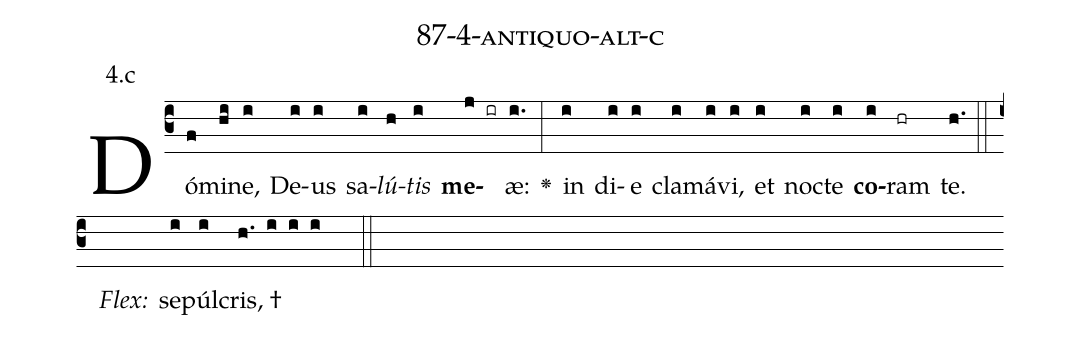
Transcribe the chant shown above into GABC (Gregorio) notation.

name: 87-4-antiquo-alt-c;
annotation: 4.c;
%%
(c3)Dó(f)mi(hi)ne,(i) De(i)us(i) sa(i)<i>lú</i>(h)<i>tis</i>(i) <b>me</b>(j ir)æ:(i.) <v>\greheightstar</v>(:) in(i) di(i)e(i) cla(i)má(i)vi,(i) et(i) noc(i)te(i) <b>co</b>(i)ram(hr) te.(h.) (::)
<i>Flex:</i>()  se(i)púl(i)cris, †(h. i i i  ::)

%E(i) u(i) o(i) u(i) a(i) e.(h.) (::)
